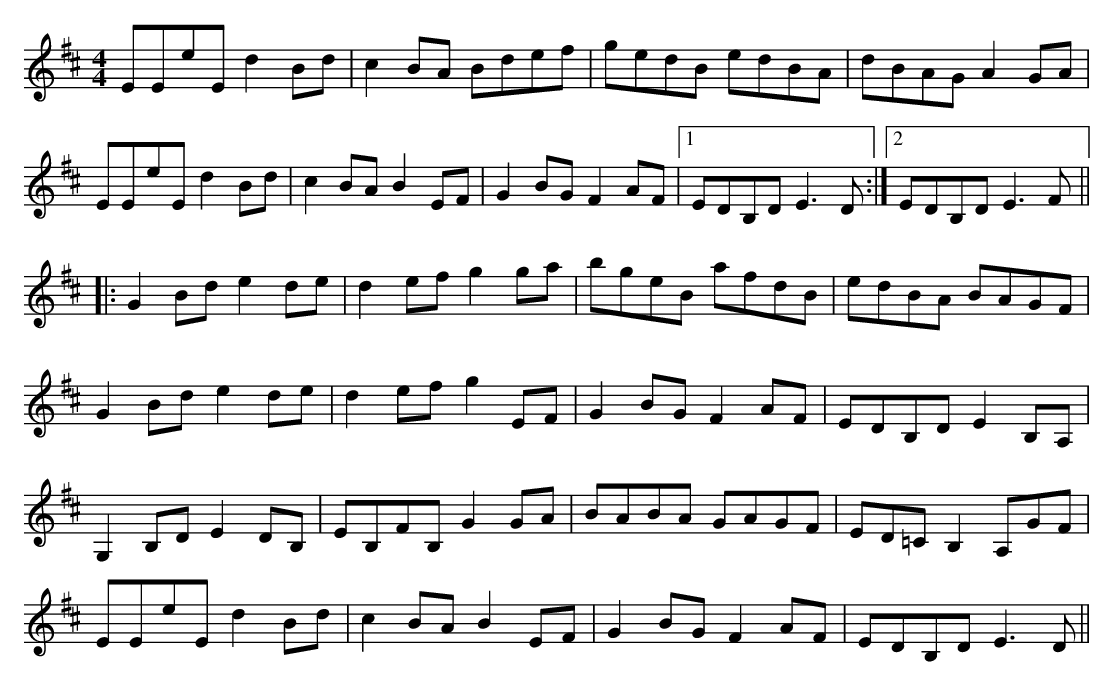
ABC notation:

X:1
M:4/4
K:D
EEeE d2Bd|c2BA Bdef|gedB edBA|dBAG A2GA|
EEeEd2Bd|c2BAB2EF|G2BGF2AF|1 EDB,DE3D:|2 EDB,DE3F||
|:G2Bde2de|d2efg2ga|bgeB afdB|edBA BAGF|
G2Bde2de|d2efg2EF|G2BGF2AF|EDB,DE2B,A,|
G,2B,DE2DB,|EB,FB, G2GA|BABA GAGF|ED=CB,2 A,GF|
EEeEd2Bd|c2BAB2EF|G2BGF2AF|EDB,DE3D||
